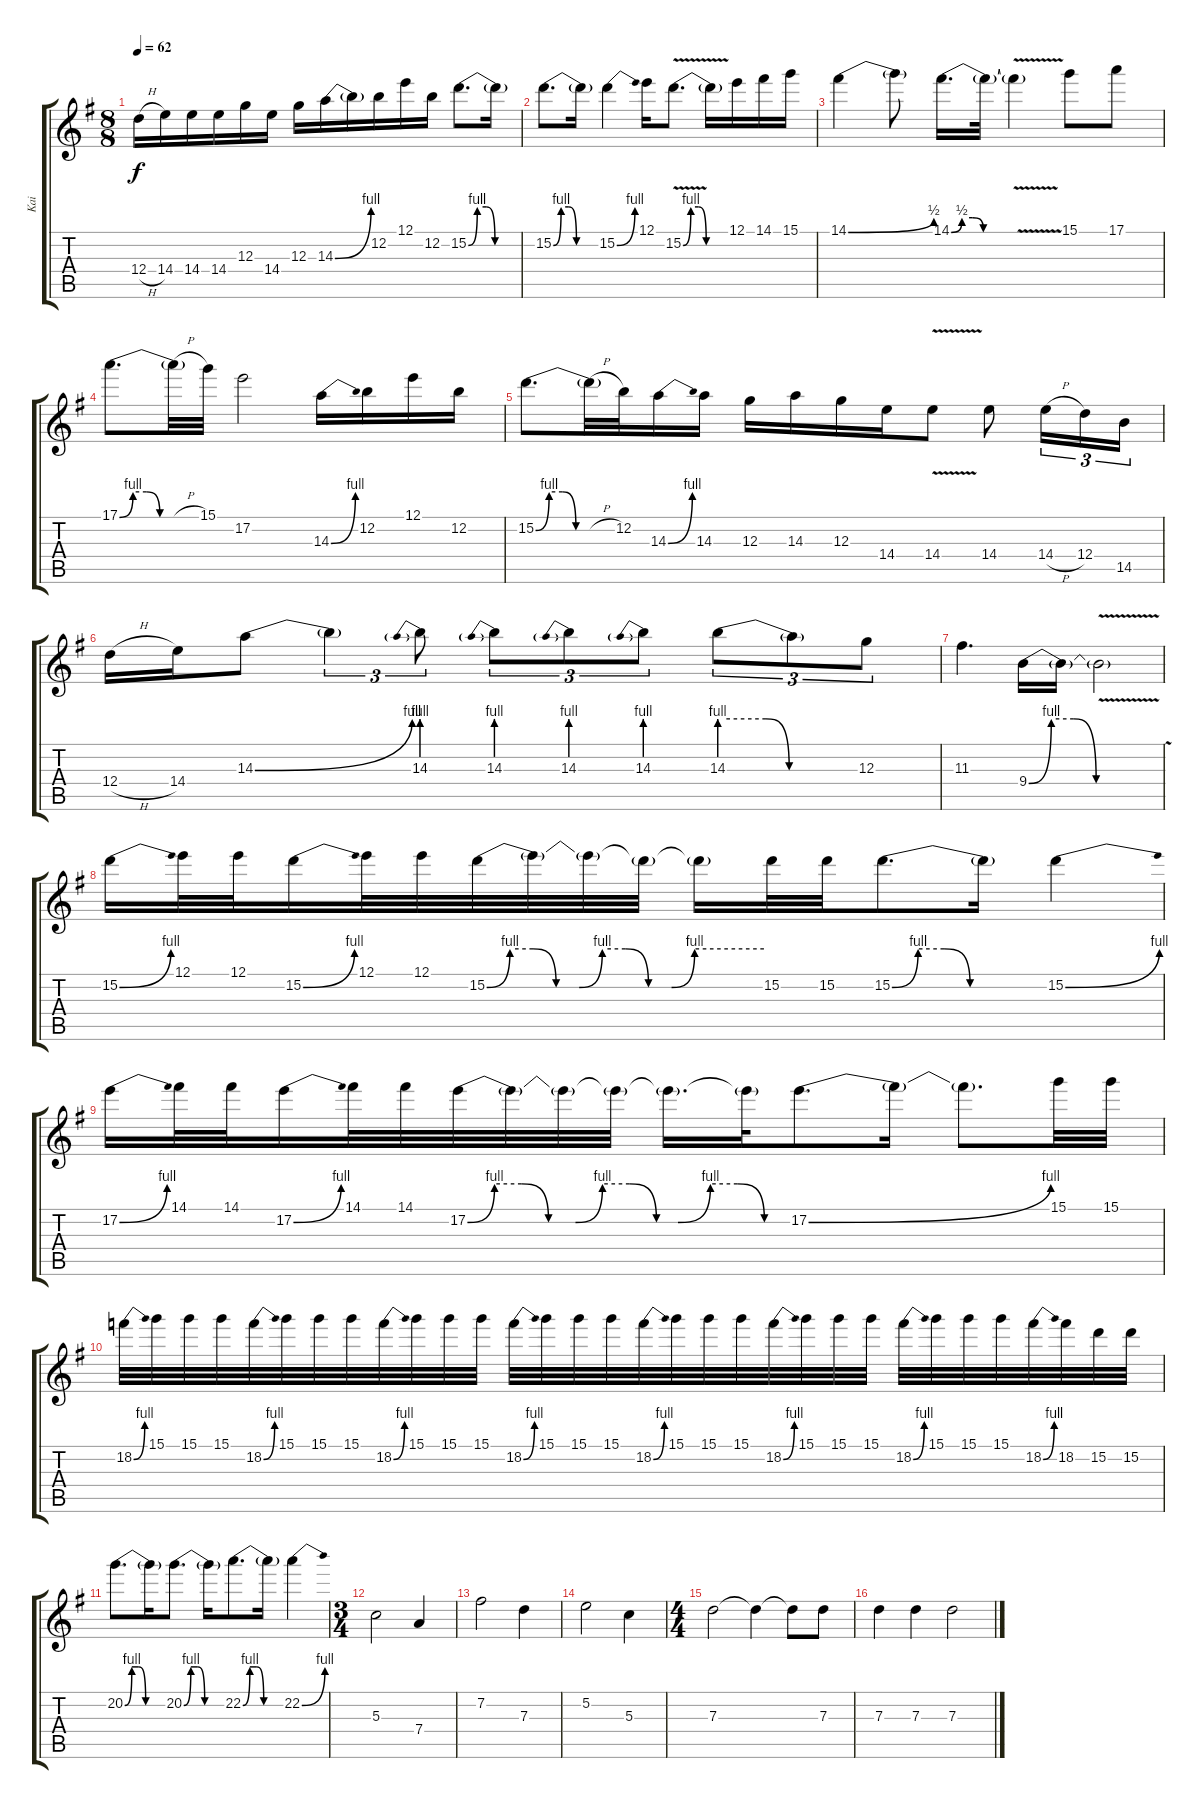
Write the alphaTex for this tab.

\track ("Kai " "Kai ") {instrument distortionguitar}
\staff {score tabs}
\tuning (E4 B3 G3 D3 A2 E2) {hide}
\ts (8 8)
\tempo 62
\clef g2
\ks g
12.4{h}.16{dy f} 14.4.16 14.4.16 14.4.16 12.3.16 14.4.16 12.3.16 14.3{be (bend 0 0 60 4)}.16 14.3{t}.16 12.2.16 12.1.16 12.2.16 15.2{be (custom 0 0 10 4 20 4 30 0 60 0)}.8{d} 15.2{t}.16 |
15.2{be (custom 0 0 10 4 20 4 30 0 60 0)}.8{d} 15.2{t}.16 15.2{be (bend 0 0 60 4)}.4 12.1.16 15.2{be (custom 0 0 10 4 20 4 30 0 60 0) v}.8{d} 15.2{t}.16 12.1.16 14.1.16 15.1.16 |
14.1{be (bend 0 0 60 2)}.4 14.1{t}.8 14.1{be (custom 0 0 10 2 20 2 30 0 60 0)}.16{d} 14.1{t}.32 14.1{v t}.4 15.1.8 17.1.8 |
17.1{be (custom 0 0 10 4 20 4 30 0 60 0)}.8{d} 17.1{h t}.32 15.1.32 17.2.2 14.3{be (bend 0 0 60 4)}.16 12.2.16 12.1.16 12.2.16 |
15.2{be (custom 0 0 10 4 20 4 30 0 60 0)}.8{d} 15.2{h t}.32 12.2.32 14.3{be (bend 0 0 60 4)}.16 14.3.16 12.3.16 14.3.16 12.3.16 14.4.16 14.4{v}.8 14.4.8 14.4{h}.16{tu (3 2)} 12.4.16{tu (3 2)} 14.5.16{tu (3 2)} |
12.4{h}.16 14.4.16 14.3{be (bend 0 0 60 4)}.8 14.3{t}.4{tu (3 2)} 14.3{be (prebend 0 4 60 4)}.8{tu (3 2)} 14.3{be (prebend 0 4 60 4)}.8{tu (3 2)} 14.3{be (prebend 0 4 60 4)}.8{tu (3 2)} 14.3{be (prebend 0 4 60 4)}.8{tu (3 2)} 14.3{be (custom 0 4 20 4 30 0 60 0)}.8{tu (3 2)} 14.3{t}.8{tu (3 2)} 12.3.8{tu (3 2)} |
11.3.4{d} 9.4{be (custom 0 0 10 4 20 4 30 0 60 0)}.16 9.4{t}.16 9.4{v t}.2 |
15.2{be (bend 0 0 60 4)}.16 12.1.32 12.1.32 15.2{be (bend 0 0 60 4)}.16 12.1.32 12.1.32 15.2{be (custom 0 0 5 4 10 4 15 0 20 0 25 4 30 4 35 0 40 0 45 4 60 4)}.32 15.2{t}.32 15.2{t}.32 15.2{t}.32 15.2{t}.16 15.2.32 15.2.32 15.2{be (custom 0 0 10 4 20 4 30 0 60 0)}.8{d} 15.2{t}.16 15.2{be (bend 0 0 60 4)}.4 |
17.2{be (bend 0 0 60 4)}.16 14.1.32 14.1.32 17.2{be (bend 0 0 60 4)}.16 14.1.32 14.1.32 17.2{be (custom 0 0 5 4 10 4 15 0 20 0 25 4 30 4 35 0 39 0 45 4 50 4 55 0 60 0)}.32 17.2{t}.32 17.2{t}.32 17.2{t}.32 17.2{t}.16{d} 17.2{t}.32 17.2{be (bend 0 0 60 4)}.8{d} 17.2{t}.16 17.2{t}.8{d} 15.1.32 15.1.32 |
18.2{be (bend 0 0 60 4)}.32 15.1.32 15.1.32 15.1.32 18.2{be (bend 0 0 60 4)}.32 15.1.32 15.1.32 15.1.32 18.2{be (bend 0 0 60 4)}.32 15.1.32 15.1.32 15.1.32 18.2{be (bend 0 0 60 4)}.32 15.1.32 15.1.32 15.1.32 18.2{be (bend 0 0 60 4)}.32 15.1.32 15.1.32 15.1.32 18.2{be (bend 0 0 60 4)}.32 15.1.32 15.1.32 15.1.32 18.2{be (bend 0 0 60 4)}.32 15.1.32 15.1.32 15.1.32 18.2{be (bend 0 0 60 4)}.32 18.2.32 15.2.32 15.2.32 |
20.2{be (custom 0 0 10 4 20 4 30 0 60 0)}.8{d} 20.2{t}.16 20.2{be (custom 0 0 10 4 20 4 30 0 60 0)}.8{d} 20.2{t}.16 22.2{be (custom 0 0 10 4 20 4 30 0 60 0)}.8{d} 22.2{t}.16 22.2{be (bend 0 0 60 4)}.4 |
\ts (3 4)
5.3.2 7.4.4 |
7.2.2 7.3.4 |
5.2.2 5.3.4 |
\ts (4 4)
7.3.2 7.3{t}.4 7.3{t}.8 7.3.8 |
7.3.4 7.3.4 7.3.2
